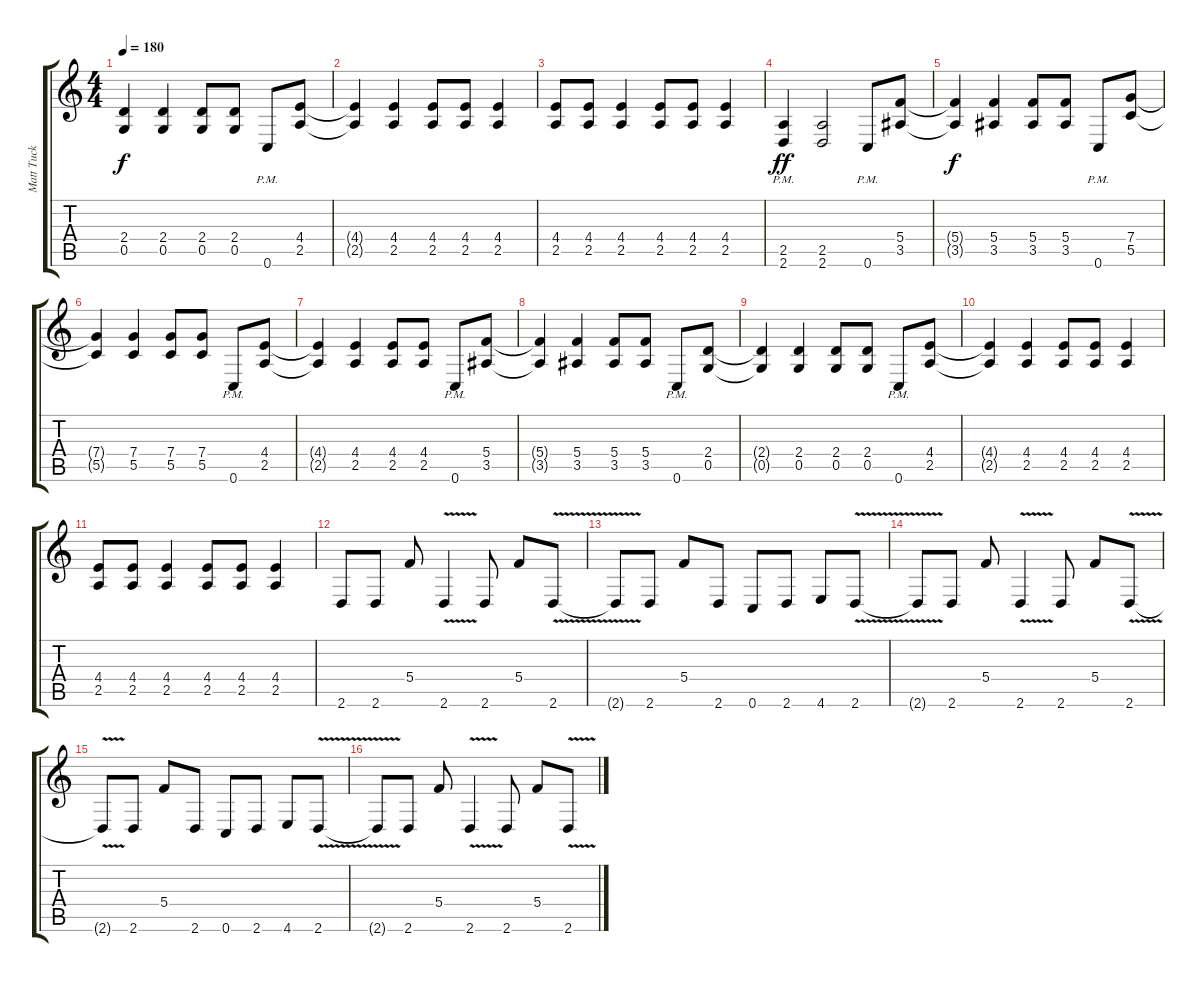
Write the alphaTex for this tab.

\track ("Matt Tuck" "Matt Tuck") {instrument distortionguitar}
\staff {score tabs}
\tuning (D4 A3 F3 C3 G2 C2) {hide}
\ts (4 4)
\tempo 180
\clef g2
\ks c
(2.4{t} 0.5{t}).4{dy f} (2.4 0.5).4 (2.4 0.5).8 (2.4 0.5).8 0.6{pm}.8 (4.4 2.5).8 |
(4.4{t} 2.5{t}).4 (4.4 2.5).4 (4.4 2.5).8 (4.4 2.5).8 (4.4 2.5).4 |
(4.4 2.5).8 (4.4 2.5).8 (4.4 2.5).4 (4.4 2.5).8 (4.4 2.5).8 (4.4 2.5).4 |
(2.5{pm} 2.6{pm}).4{dy ff} (2.5 2.6).2 0.6{pm}.8 (5.4 3.5).8 |
(5.4{t} 3.5{t}).4{dy f} (5.4 3.5).4 (5.4 3.5).8 (5.4 3.5).8 0.6{pm}.8 (7.4 5.5).8 |
(7.4{t} 5.5{t}).4 (7.4 5.5).4 (7.4 5.5).8 (7.4 5.5).8 0.6{pm}.8 (4.4 2.5).8 |
(4.4{t} 2.5{t}).4 (4.4 2.5).4 (4.4 2.5).8 (4.4 2.5).8 0.6{pm}.8 (5.4 3.5).8 |
(5.4{t} 3.5{t}).4 (5.4 3.5).4 (5.4 3.5).8 (5.4 3.5).8 0.6{pm}.8 (2.4 0.5).8 |
(2.4{t} 0.5{t}).4 (2.4 0.5).4 (2.4 0.5).8 (2.4 0.5).8 0.6{pm}.8 (4.4 2.5).8 |
(4.4{t} 2.5{t}).4 (4.4 2.5).4 (4.4 2.5).8 (4.4 2.5).8 (4.4 2.5).4 |
(4.4 2.5).8 (4.4 2.5).8 (4.4 2.5).4 (4.4 2.5).8 (4.4 2.5).8 (4.4 2.5).4 |
2.6.8 2.6.8 5.4.8 2.6{v}.4 2.6.8 5.4.8 2.6{v}.8 |
2.6{t}.8 2.6.8 5.4.8 2.6.8 0.6.8 2.6.8 4.6.8 2.6{v}.8 |
2.6{t}.8 2.6.8 5.4.8 2.6{v}.4 2.6.8 5.4.8 2.6{v}.8 |
2.6{t}.8 2.6.8 5.4.8 2.6.8 0.6.8 2.6.8 4.6.8 2.6{v}.8 |
2.6{t}.8 2.6.8 5.4.8 2.6{v}.4 2.6.8 5.4.8 2.6{v}.8
